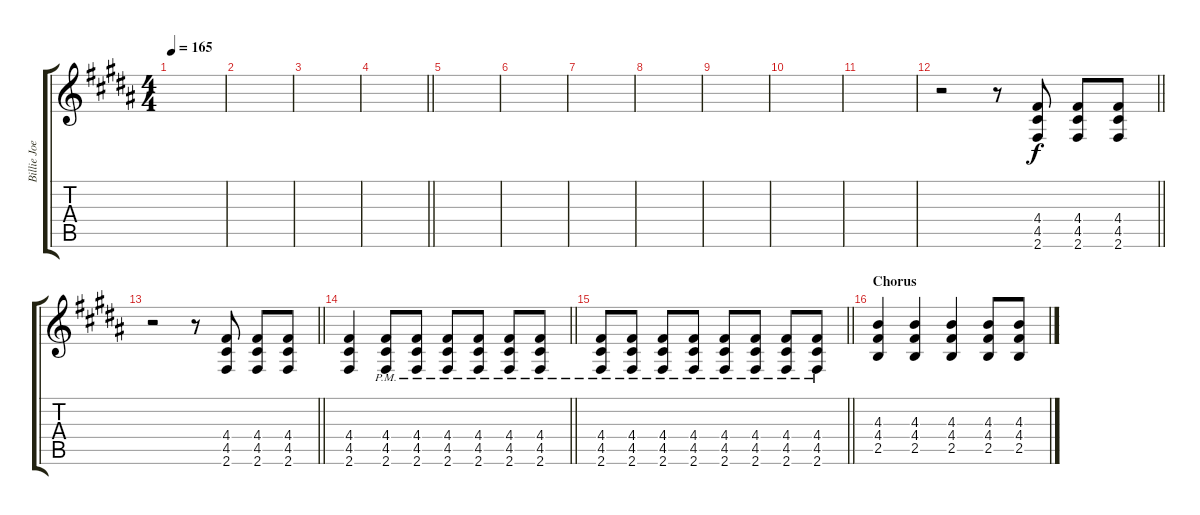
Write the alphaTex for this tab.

\track ("Billie Joe Armstrong (Rhythm Guitar)" "Billie Joe") {instrument distortionguitar}
\staff {score tabs}
\tuning (E4 B3 G3 D3 A2 E2) {hide}
\ts (4 4)
\tempo 165
\clef g2
\ks b
|
|
|
\barLineRight lightlight
|
|
|
|
|
|
|
|
\barLineRight lightlight
r.2{volume 16} r.8 (4.4 4.5 2.6).8 (4.4 4.5 2.6).8 (4.4 4.5 2.6).8 |
\barLineRight lightlight
r.2 r.8 (4.4 4.5 2.6).8 (4.4 4.5 2.6).8 (4.4 4.5 2.6).8 |
\barLineRight lightlight
(4.4 4.5 2.6).4 (4.4{pm} 4.5{pm} 2.6{pm}).8 (4.4{pm} 4.5{pm} 2.6{pm}).8 (4.4{pm} 4.5{pm} 2.6{pm}).8 (4.4{pm} 4.5{pm} 2.6{pm}).8 (4.4{pm} 4.5{pm} 2.6{pm}).8 (4.4{pm} 4.5{pm} 2.6{pm}).8 |
\barLineRight lightlight
(4.4{pm} 4.5{pm} 2.6{pm}).8 (4.4{pm} 4.5{pm} 2.6{pm}).8 (4.4{pm} 4.5{pm} 2.6{pm}).8 (4.4{pm} 4.5{pm} 2.6{pm}).8 (4.4{pm} 4.5{pm} 2.6{pm}).8 (4.4{pm} 4.5{pm} 2.6{pm}).8 (4.4{pm} 4.5{pm} 2.6{pm}).8 (4.4{pm} 4.5{pm} 2.6{pm}).8 |
\section ("" "Chorus")
(4.3 4.4 2.5).4{volume 13} (4.3 4.4 2.5).4 (4.3 4.4 2.5).4 (4.3 4.4 2.5).8 (4.3 4.4 2.5).8
